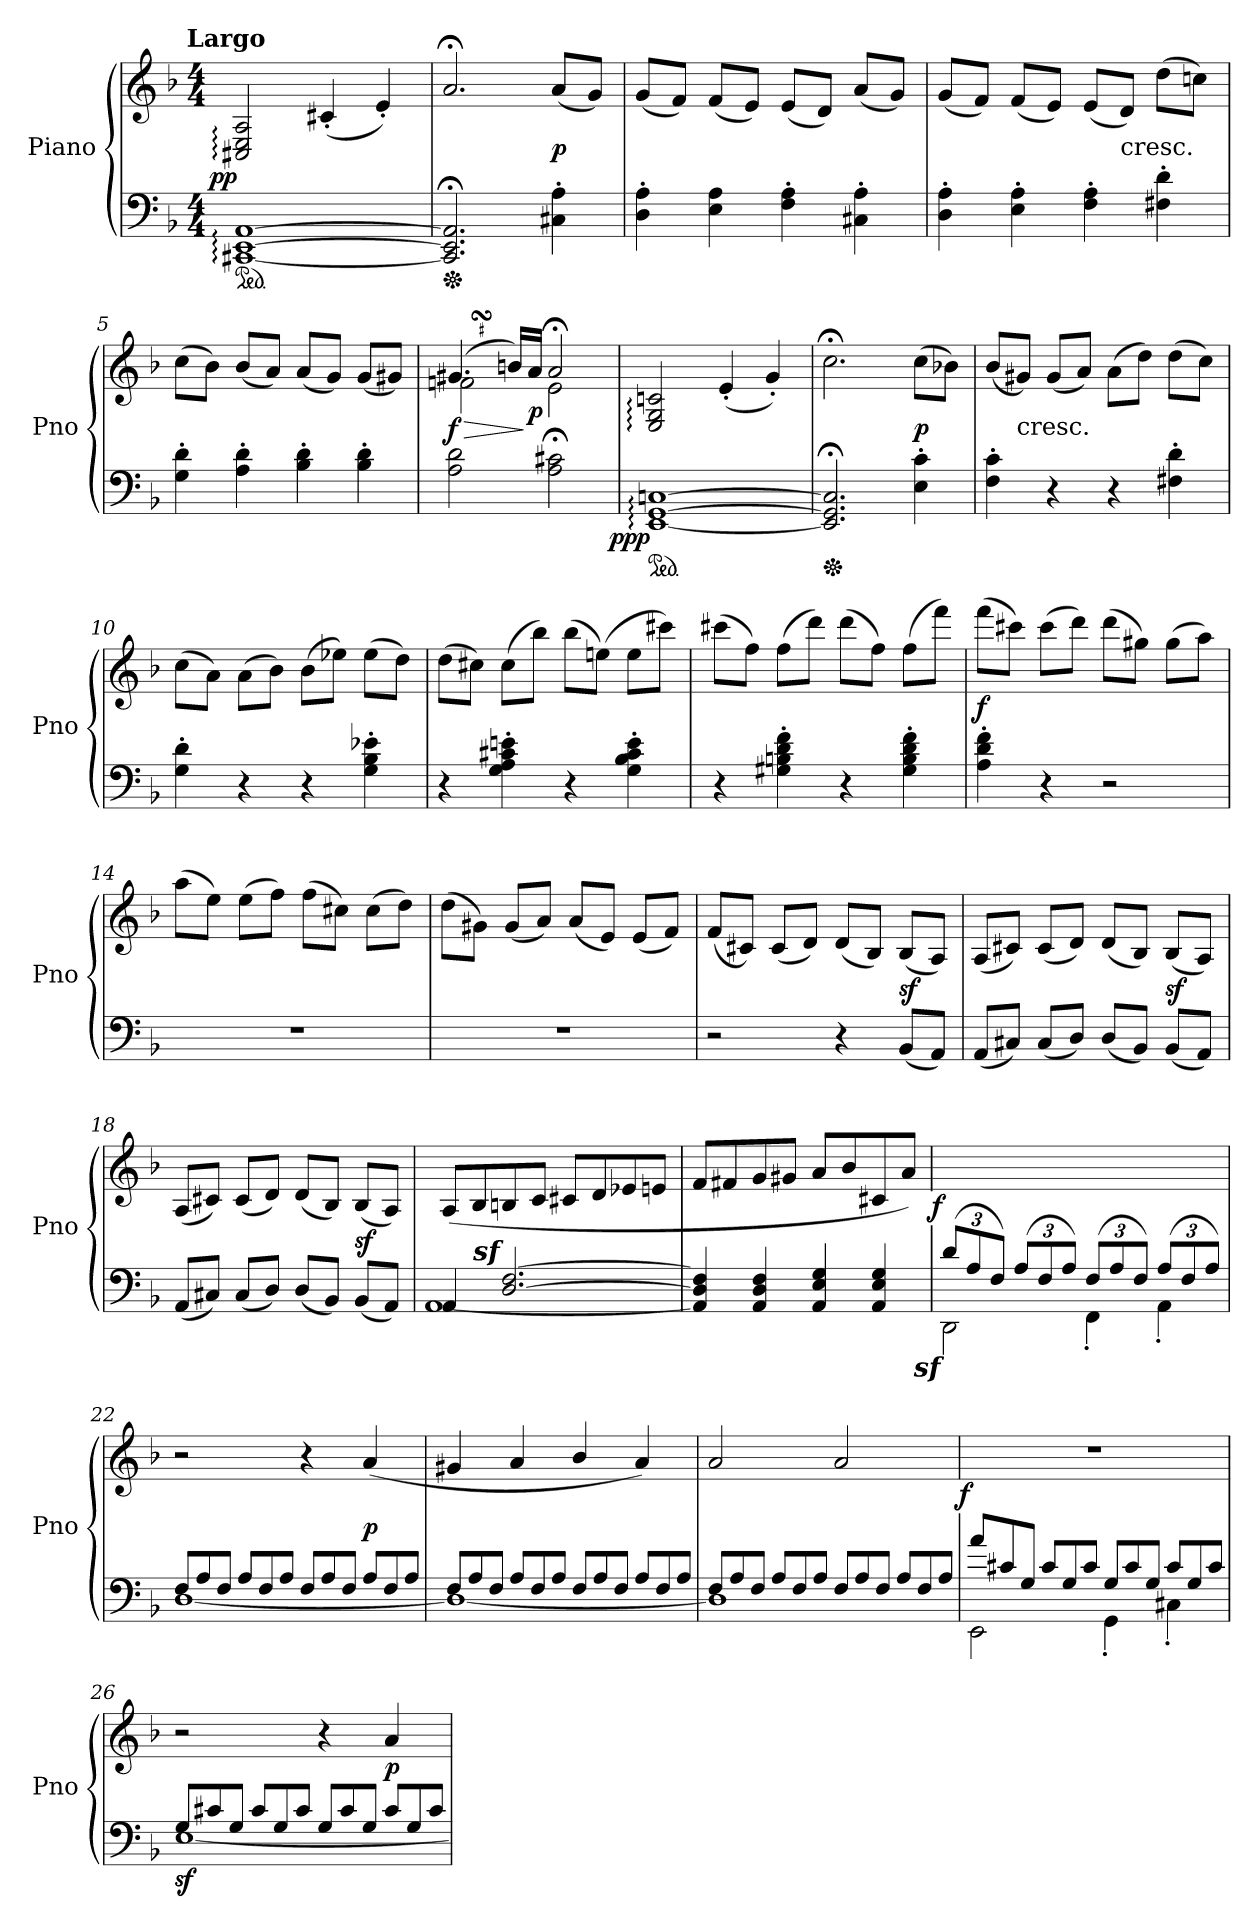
**kern	**kern	**dynam
*part1	*part1	*part1
*staff2	*staff1	*staff1/2
*I"Piano	*	*
*I'Pno	*	*
*clefF4	*clefG2	*
*k[b-]	*k[b-]	*
*d:	*d:	*
!!LO:TX:omd:t=Largo
*M4/4	*M4/4	*
*MM40	*MM40	*
=1	=1	=1
!	!	!LO:DY:rj
*ped	*	*
[1CC#X:\ [1EE:\ [1AA:\	2C#X:/ 2E:/ 2A:/	pp
.	(4c#X'	.
.	4e')	.
=2	=2	=2
*Xped	*	*
2.CC#];< 2.EE];< 2.AA];<	2.a;<	.
*	*MM168	*
4C#X' 4A'	(8aL	p
.	8gJ)	.
=3	=3	=3
*	*MM168	*
4D' 4A'	(8gL	.
.	8fJ)	.
4E 4A	(8fL	.
.	8eJ)	.
4F' 4A'	(8eL	.
.	8dJ)	.
4C#X' 4A'	(8aL	.
.	8gJ)	.
=4	=4	=4
4D' 4A'	(8gL	.
.	8fJ)	.
4E' 4A'	(8fL	.
.	8eJ)	.
4F' 4A'	(8eL	.
!	!LO:TX:c:t=cresc.	!
.	8dJ)	.
4F#X' 4d'	(8ddL	.
.	8ccnJ)	.
=5	=5	=5
4G' 4d'	(8ccL	.
.	8b-J)	.
4A' 4d'	(8b-L	.
.	8aJ)	.
4B-' 4d'	(8aL	.
.	8gJ)	.
4B-' 4d'	(8gL	.
.	8g#XJ)	.
=6	=6	=6
*	*MM60	*
!	!LO:TURN:lacc=#	!
*	*^	*
2A 2d	(4.g#XSsS	2fn	> f
.	16bnLL)	.	.
.	16aJJ	.	] p
2A;< 2c#X;<	2a;<	2e	.
=7	=7	=7	=7
!	!	!	!LO:DY:b=2:rj
*	*v	*v	*
*ped	*	*
*	*MM40	*
[1EE:\ [1GG:\ [1Cn:\	2E:/ 2G:/ 2cn:/	pp p
.	(4e'	.
.	4g')	.
=8	=8	=8
*Xped	*	*
2.EE];< 2.GG];< 2.C];<	2.cc;<	.
*	*MM168	*
4E' 4c'	(8ccL	p
.	8b-XJ)	.
=9	=9	=9
*	*MM168	*
4F' 4c'	(8b-L	.
!	!LO:TX:c:t=cresc.	!
.	8g#XJ)	.
4r	(8g#L	.
.	8aJ)	.
4r	(8aL	.
.	8ddJ)	.
4F#X' 4d'	(8ddL	.
.	8ccJ)	.
=10	=10	=10
4G' 4d'	(8ccL	.
.	8aJ)	.
4r	(8a\L	.
.	8b-\J)	.
4r	(8b-L	.
.	8ee-XJ)	.
4G' 4B-' 4e-X'	(8ee-L	.
.	8ddJ)	.
=11	=11	=11
4r	(8ddL	.
.	8cc#XJ)	.
4G' 4A' 4c#X' 4en'	(8cc#L	.
.	8bb-J)	.
4r	(8bb-L	.
.	(8eenJ)	.
4G' 4B-' 4c#' 4e'	8eeL	.
.	8ccc#XJ)	.
=12	=12	=12
4r	(8ccc#XL	.
.	8ffJ)	.
4G#X' 4Bn' 4d' 4f'	(8ffL	.
.	8dddJ)	.
4r	(8dddL	.
.	8ffJ)	.
4G#' 4B' 4d' 4f'	(8ffL	.
.	8fffJ)	.
=13	=13	=13
4A' 4d' 4f'	(8fffL	f
.	8ccc#XJ)	.
4r	(8ccc#L	.
.	8dddJ)	.
2r	(8dddL	.
.	8gg#XJ)	.
.	(8gg#L	.
.	8aaJ)	.
=14	=14	=14
1r	(8aaL	.
.	8eeJ)	.
.	(8eeL	.
.	8ffJ)	.
.	(8ffL	.
.	8cc#XJ)	.
.	(8cc#L	.
.	8ddJ)	.
=15	=15	=15
1r	(8ddL	.
.	8g#XJ)	.
.	(8g#L	.
.	8aJ)	.
.	(8aL	.
.	8eJ)	.
.	(8eL	.
.	8fJ)	.
=16	=16	=16
2r	(8fL	.
.	8c#XJ)	.
.	(8c#L	.
.	8dJ)	.
4r	(8dL	.
.	8B-J)	.
(8BB-L	(8B-L	sf
8AAJ)	8AJ)	.
=17	=17	=17
(8AAL	(8AL	.
8C#XJ)	8c#XJ)	.
(8C#L	(8c#L	.
8DJ)	8dJ)	.
(8DL	(8dL	.
8BB-J)	8B-J)	.
(8BB-L	(8B-L	sf
8AAJ)	8AJ)	.
=18	=18	=18
(8AAL	(8AL	.
8C#XJ)	8c#XJ)	.
(8C#L	(8c#L	.
8DJ)	8dJ)	.
(8DL	(8dL	.
8BB-J)	8B-J)	.
(8BB-L	(8B-L	sf
8AAJ)	8AJ)	.
=19	=19	=19
*^	*	*
4AA	[1AA	(8AL	.
.	.	8B-	.
!LO:DY:rj	!	!	!
[2.Dz> [2.Fz>	.	8Bn	.
.	.	8cJ	.
.	.	8c#XL	.
.	.	8d	.
.	.	8e-X	.
.	.	8enJ	.
*v	*v	*	*
=20	=20	=20
4AA] 4D] 4F]	8fL	.
.	8f#X	.
4AA 4D 4F	8g	.
.	8g#XJ	.
4AA/ 4E/ 4G/	8aL	.
.	8b-	.
4AA/ 4E/ 4G/	8c#X	.
.	8aJ)	.
=21	=21	=21
*^	*	*
!	!LO:DY:rj	!	!LO:DY:rj
(12d\L	2DDz<	1ryy	f
12A/	.	.	.
12F/J)	.	.	.
(12AL	.	.	.
12F	.	.	.
12AJ)	.	.	.
(12FL	4FF'	.	.
12A	.	.	.
12FJ)	.	.	.
(12AL	4AA'	.	.
12F	.	.	.
12AJ)	.	.	.
=22	=22	=22	=22
*Xtuplet	*	*	*
12FL	[1D	2r	.
12A	.	.	.
12FJ	.	.	.
12AL	.	.	.
12F	.	.	.
12AJ	.	.	.
12FL	.	4r	.
12A	.	.	.
12FJ	.	.	.
12AL	.	(4a	p
12F	.	.	.
12AJ	.	.	.
=23	=23	=23	=23
12FL	1D_	4g#X	.
12A	.	.	.
12FJ	.	.	.
12AL	.	4a	.
12F	.	.	.
12AJ	.	.	.
12FL	.	4b-/	.
12A	.	.	.
12FJ	.	.	.
12AL	.	4a)	.
12F	.	.	.
12AJ	.	.	.
=24	=24	=24	=24
12FL	1D]	2a	.
12A	.	.	.
12FJ	.	.	.
12AL	.	.	.
12F	.	.	.
12AJ	.	.	.
12FL	.	2a	.
12A	.	.	.
12FJ	.	.	.
12AL	.	.	.
12F	.	.	.
12AJ	.	.	.
=25	=25	=25	=25
!	!	!	!LO:DY:rj
12a\L	2EE	1r	f
12c#X/	.	.	.
12G/J	.	.	.
12c#L	.	.	.
12G	.	.	.
12c#J	.	.	.
12GL	4GG'	.	.
12c#	.	.	.
12GJ	.	.	.
12c#L	4C#X'	.	.
12G	.	.	.
12c#J	.	.	.
=26	=26	=26	=26
12GL	[1Ez<	2r	.
12c#X	.	.	.
12GJ	.	.	.
12c#L	.	.	.
12G	.	.	.
12c#J	.	.	.
12GL	.	4r	.
12c#	.	.	.
12GJ	.	.	.
12c#L	.	4a	p
12G	.	.	.
12c#J	.	.	.
*v	*v	*	*
=	=	=
*-	*-	*-
